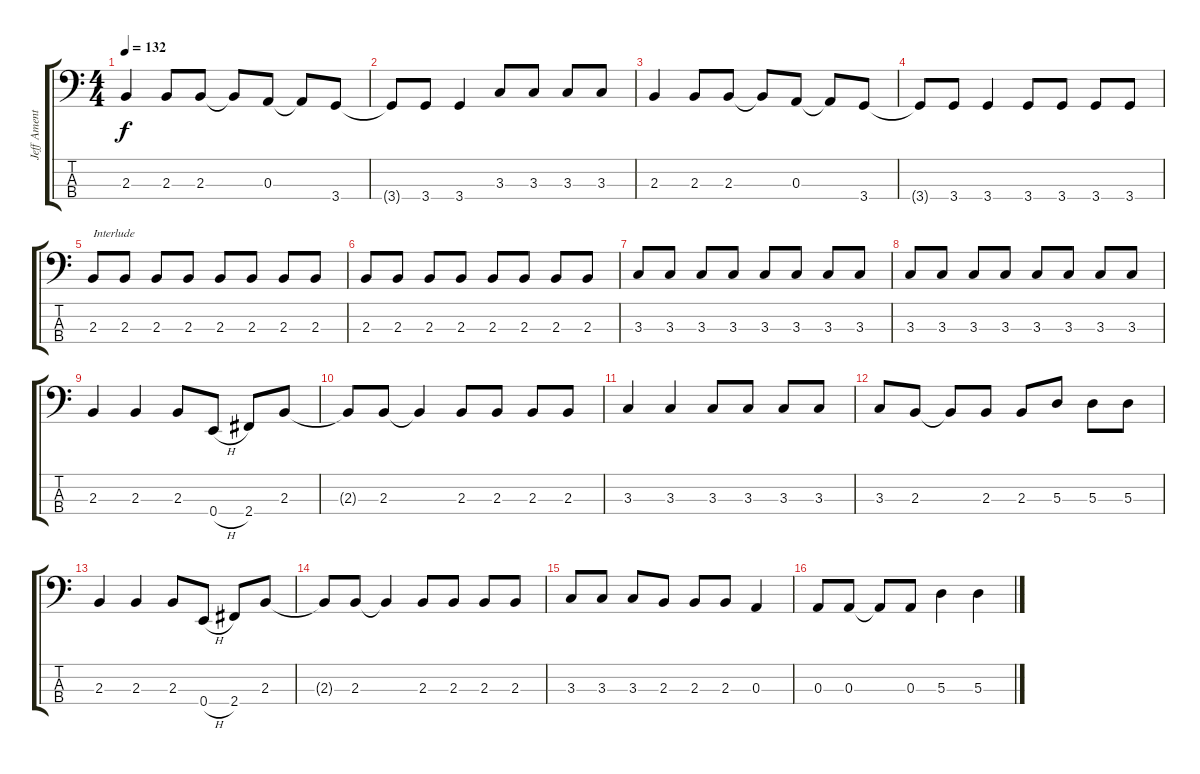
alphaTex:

\track ("Jeff Ament" "Jeff Ament") {instrument electricbassfinger}
\staff {score tabs}
\tuning (G2 D2 A1 E1) {hide}
\ts (4 4)
\tempo 132
\clef f4
\ks c
2.3.4{dy f} 2.3.8 2.3.8 2.3{t}.8 0.3.8 0.3{t}.8 3.4.8 |
3.4{t}.8 3.4.8 3.4.4 3.3.8 3.3.8 3.3.8 3.3.8 |
2.3.4 2.3.8 2.3.8 2.3{t}.8 0.3.8 0.3{t}.8 3.4.8 |
3.4{t}.8 3.4.8 3.4.4 3.4.8 3.4.8 3.4.8 3.4.8 |
2.3.8{txt "Interlude"} 2.3.8 2.3.8 2.3.8 2.3.8 2.3.8 2.3.8 2.3.8 |
2.3.8 2.3.8 2.3.8 2.3.8 2.3.8 2.3.8 2.3.8 2.3.8 |
3.3.8 3.3.8 3.3.8 3.3.8 3.3.8 3.3.8 3.3.8 3.3.8 |
3.3.8 3.3.8 3.3.8 3.3.8 3.3.8 3.3.8 3.3.8 3.3.8 |
2.3.4 2.3.4 2.3.8 0.4{h}.8 2.4.8 2.3.8 |
2.3{t}.8 2.3.8 2.3{t}.4 2.3.8 2.3.8 2.3.8 2.3.8 |
3.3.4 3.3.4 3.3.8 3.3.8 3.3.8 3.3.8 |
3.3.8 2.3.8 2.3{t}.8 2.3.8 2.3.8 5.3.8 5.3.8 5.3.8 |
2.3.4 2.3.4 2.3.8 0.4{h}.8 2.4.8 2.3.8 |
2.3{t}.8 2.3.8 2.3{t}.4 2.3.8 2.3.8 2.3.8 2.3.8 |
3.3.8 3.3.8 3.3.8 2.3.8 2.3.8 2.3.8 0.3.4 |
0.3.8 0.3.8 0.3{t}.8 0.3.8 5.3.4 5.3.4
